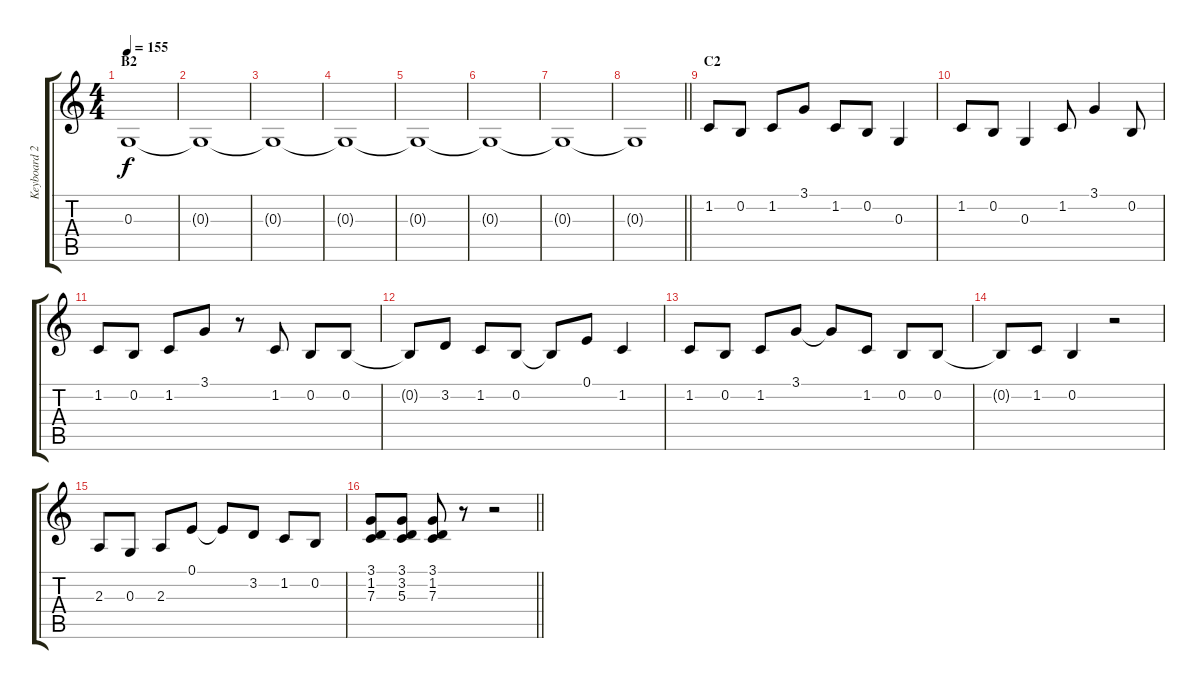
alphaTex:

\track ("Keyboard 2" "Keyboard 2") {instrument pad3polysynth}
\staff {score tabs}
\tuning (E4 B3 G3 D3 A2 E2) {hide}
\ts (4 4)
\section ("" "B2")
\tempo 155
\clef g2
\ks c
0.3.1{dy f instrument pad3polysynth} |
0.3{t}.1 |
0.3{t}.1 |
0.3{t}.1 |
0.3{t}.1 |
0.3{t}.1 |
0.3{t}.1 |
\barLineRight lightlight
0.3{t}.1 |
\section ("" "C2")
1.2.8{instrument acousticgrandpiano} 0.2.8 1.2.8 3.1.8 1.2.8 0.2.8 0.3.4 |
1.2.8 0.2.8 0.3.4 1.2.8 3.1.4 0.2.8 |
1.2.8 0.2.8 1.2.8 3.1.8 r.8 1.2.8 0.2.8 0.2.8 |
0.2{t}.8 3.2.8 1.2.8 0.2.8 0.2{t}.8 0.1.8 1.2.4 |
1.2.8 0.2.8 1.2.8 3.1.8 3.1{t}.8 1.2.8 0.2.8 0.2.8 |
0.2{t}.8 1.2.8 0.2.4 r.2 |
2.3.8 0.3.8 2.3.8 0.1.8 0.1{t}.8 3.2.8 1.2.8 0.2.8 |
\barLineRight lightlight
(3.1 1.2 7.3).8 (3.1 3.2 5.3).8 (3.1 1.2 7.3).8 r.8 r.2
